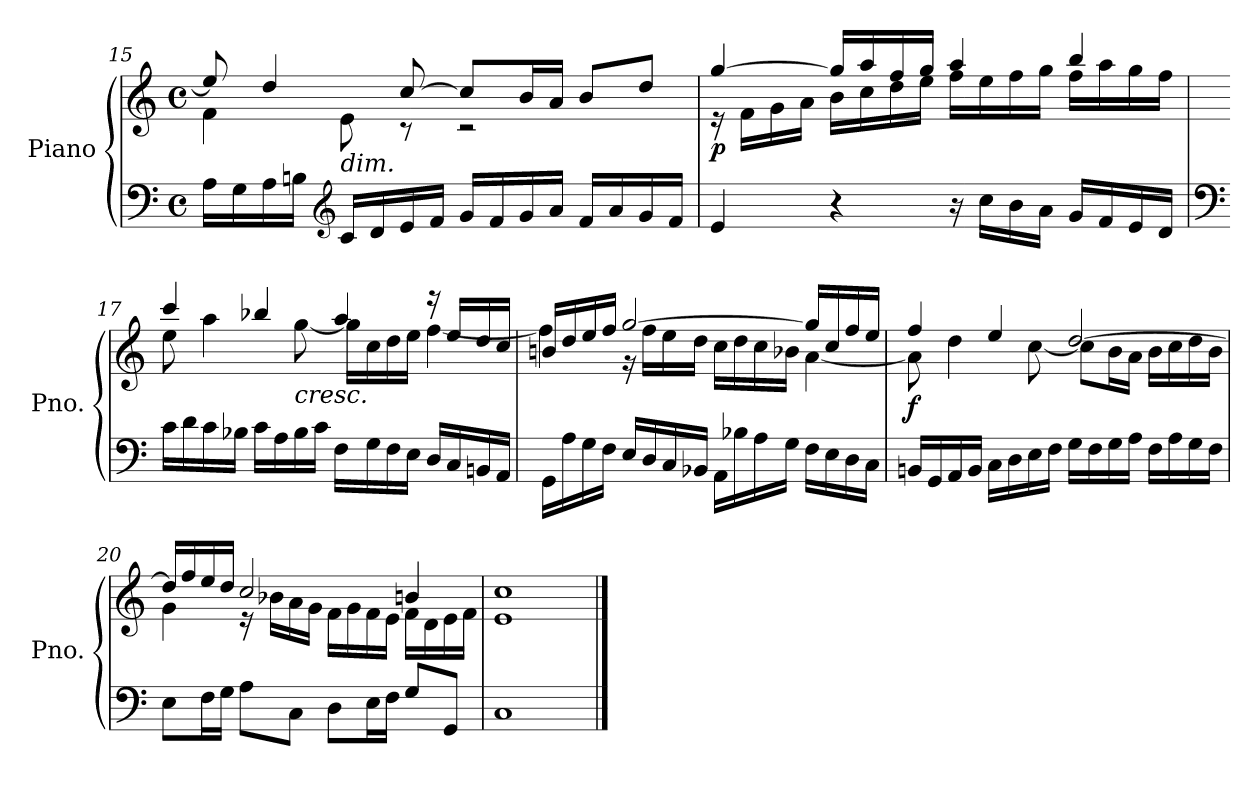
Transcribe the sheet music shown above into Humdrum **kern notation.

**kern	**kern	**dynam
*part1	*part1	*part1
*staff2	*staff1	*staff1/2
*I"Piano	*	*
*I'Pno.	*	*
*clefF4	*clefG2	*
*k[]	*k[]	*
*M4/4	*M4/4	*
*met(c)	*met(c)	*
=15	=15	=15
*	*^	*
16A\LL	8ee/]	4f\	.
16G\	.	.	.
16A\	4dd/	.	.
16Bn\JJ	.	.	.
*clefG2	*	*	*
!	!	!LO:TX:b:i:t=dim.	!
16c/LL	.	8e\	.
16d/	.	.	.
16e/	[8cc/	8r	.
16f/JJ	.	.	.
16g/LL	8cc/L]	2r	.
16f/	.	.	.
16g/	16b/L	.	.
16a/JJ	16a/JJ	.	.
16f/LL	8b/L	.	.
16a/	.	.	.
16g/	8dd/J	.	.
16f/JJ	.	.	.
=16	=16	=16	=16
!	!	!	!LO:DY:b
4e/	[4gg/	16r	p
.	.	16f\LL	.
.	.	16g\	.
.	.	16a\JJ	.
4r	16gg/LL]	16b\LL	.
.	16aa/	16cc\	.
.	16ff/	16dd\	.
.	16gg/JJ	16ee\JJ	.
16r	4aa/	16ff\LL	.
16cc\LL	.	16ee\	.
16b\	.	16ff\	.
16a\JJ	.	16gg\JJ	.
16g/LL	4bb/	16ff\LL	.
16f/	.	16aa\	.
16e/	.	16gg\	.
16d/JJ	.	16ff\JJ	.
=17	=17	=17	=17
*clefF4	*	*	*
16c\LL	4ccc/	8ee\	.
16d\	.	.	.
16c\	.	4aa\	.
16B-X\JJ	.	.	.
16c\LL	4bb-X/	.	.
16A\	.	.	.
!	!	!LO:TX:b:i:t=cresc.	!
16B-\	.	[8gg\	.
16c\JJ	.	.	.
16F\LL	4aa/	16gg\LL]	.
16G\	.	16cc\	.
16F\	.	16dd\	.
16E\JJ	.	16ee\JJ	.
16D/LL	16r	[4ff\	.
16C/	16ee/LL	.	.
16BBn/	16dd/	.	.
16AA/JJ	16cc/JJ	.	.
=18	=18	=18	=18
16GG\LL	16bn/LL	4ff\]	.
16A\	16dd/	.	.
16G\	16ee/	.	.
16F\JJ	16ff/JJ	.	.
16E/LL	[2gg/	16r	.
16D/	.	16ff\LL	.
16C/	.	16ee\	.
16BB-X/JJ	.	16dd\JJ	.
16AA\LL	.	16cc\LL	.
16B-X\	.	16dd\	.
16A\	.	16cc\	.
16G\JJ	.	16b-X\JJ	.
16F\LL	16gg/LL]	[4a\	.
16E\	16cc/	.	.
16D\	16ff/	.	.
16C\JJ	16ee/JJ	.	.
=19	=19	=19	=19
!	!	!	!LO:DY:b
16BBn/LL	4ff/	8a\]	f
16GG/	.	.	.
16AA/	.	4dd\	.
16BB/JJ	.	.	.
16C\LL	4ee/	.	.
16D\	.	.	.
16E\	.	[8cc\	.
16F\JJ	.	.	.
16G\LL	[2dd/	8cc\L]	.
16F\	.	.	.
16G\	.	16b\L	.
16A\JJ	.	16a\JJ	.
16F\LL	.	16b\LL	.
16A\	.	16cc\	.
16G\	.	16dd\	.
16F\JJ	.	16b\JJ	.
=20	=20	=20	=20
8E\L	16dd/LL]	4g\	.
.	16ff/	.	.
16F\L	16ee/	.	.
16G\JJ	16dd/JJ	.	.
8A\L	2cc/	16r	.
.	.	16b-X\LL	.
8C\J	.	16a\	.
.	.	16g\JJ	.
8D\L	.	16f\LL	.
.	.	16g\	.
16E\L	.	16f\	.
16F\JJ	.	16e\JJ	.
8G/L	4bn/	16f\LL	.
.	.	16d\	.
8GG/J	.	16e\	.
.	.	16f\JJ	.
=21	=21	=21	=21
1C	1cc	1e	.
*	*v	*v	*
==	==	==
*-	*-	*-
